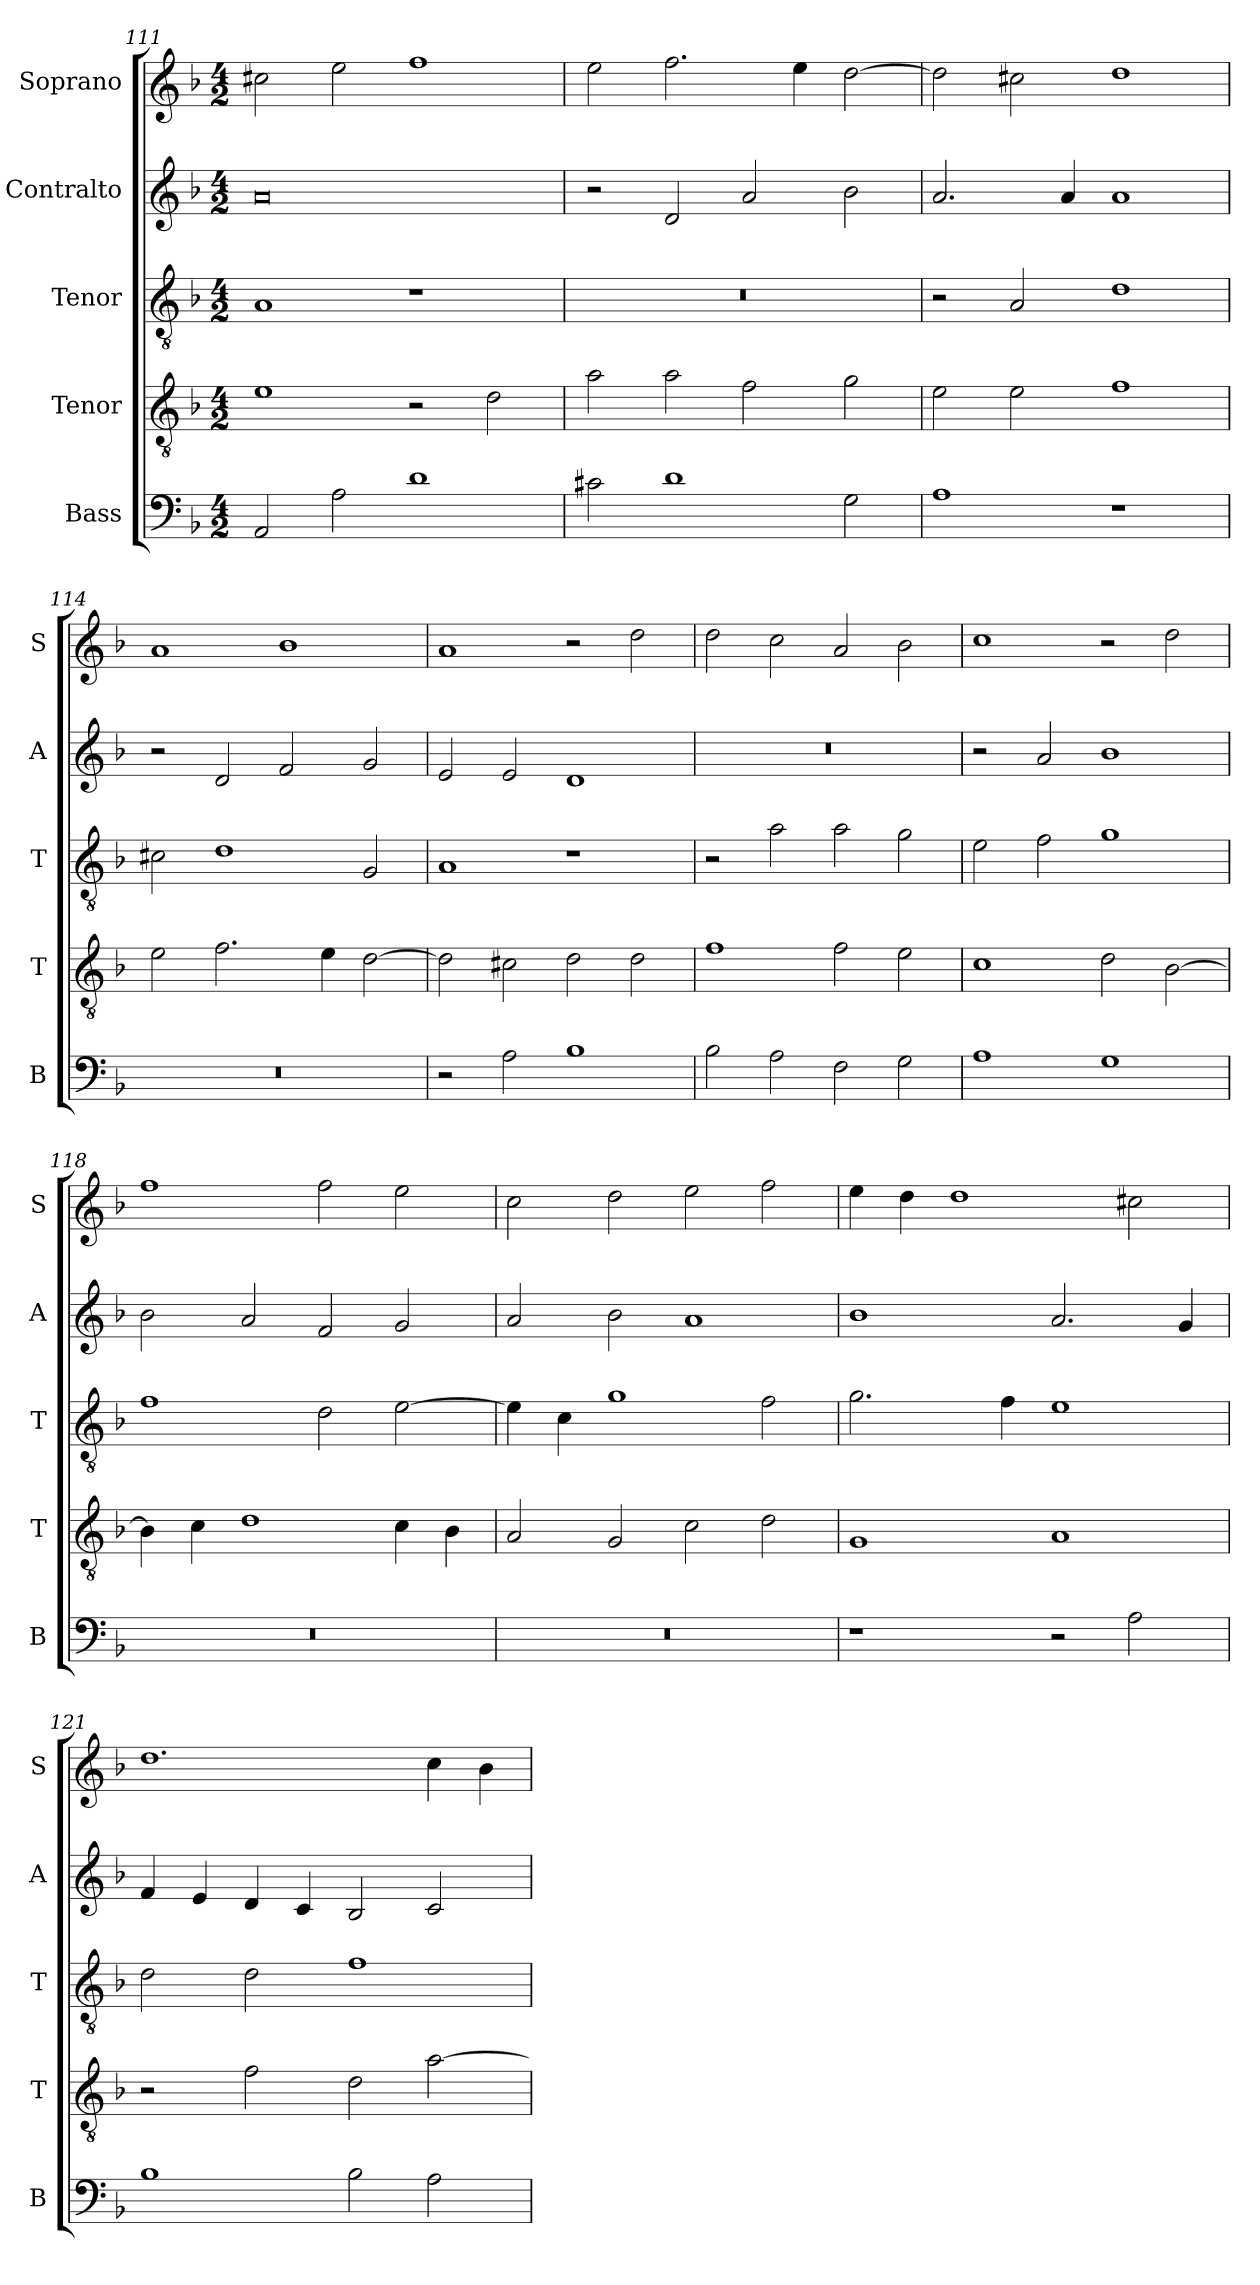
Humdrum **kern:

**kern	**kern	**kern	**kern	**kern
*part5	*part4	*part3	*part2	*part1
*staff5	*staff4	*staff3	*staff2	*staff1
*I"Bass	*I"Tenor	*I"Tenor	*I"Contralto	*I"Soprano
*I'B	*I'T	*I'T	*I'A	*I'S
*clefF4	*clefGv2	*clefGv2	*clefG2	*clefG2
*k[b-]	*k[b-]	*k[b-]	*k[b-]	*k[b-]
*G:dor	*G:dor	*G:dor	*G:dor	*G:dor
*M4/2	*M4/2	*M4/2	*M4/2	*M4/2
=111	=111	=111	=111	=111
2AA	1e	1A	0a	2cc#X
2A	.	.	.	2ee
1d	2r	1r	.	1ff
.	2d	.	.	.
=112	=112	=112	=112	=112
2c#X	2a	0r	2r	2ee
1d	2a	.	2d	2.ff
.	2f	.	2a	.
.	.	.	.	4ee
2G	2g	.	2b-	[2dd
=113	=113	=113	=113	=113
1A	2e	2r	2.a	2dd]
.	2e	2A	.	2cc#X
.	.	.	4a	.
1r	1f	1d	1a	1dd
=114	=114	=114	=114	=114
0r	2e	2c#X	2r	1a
.	2.f	1d	2d	.
.	.	.	2f	1b-
.	4e	.	.	.
.	[2d	2G	2g	.
=115	=115	=115	=115	=115
2r	2d]	1A	2e	1a
2A	2c#X	.	2e	.
1B-	2d	1r	1d	2r
.	2d	.	.	2dd
=116	=116	=116	=116	=116
2B-	1f	2r	0r	2dd
2A	.	2a	.	2cc
2F	2f	2a	.	2a
2G	2e	2g	.	2b-
=117	=117	=117	=117	=117
1A	1c	2e	2r	1cc
.	.	2f	2a	.
1G	2d	1g	1b-	2r
.	[2B-	.	.	2dd
=118	=118	=118	=118	=118
0r	4B-]	1f	2b-	1ff
.	4c	.	.	.
.	1d	.	2a	.
.	.	2d	2f	2ff
.	4c	[2e	2g	2ee
.	4B-	.	.	.
=119	=119	=119	=119	=119
0r	2A	4e]	2a	2cc
.	.	4c	.	.
.	2G	1g	2b-	2dd
.	2c	.	1a	2ee
.	2d	2f	.	2ff
=120	=120	=120	=120	=120
1r	1G	2.g	1b-	4ee
.	.	.	.	4dd
.	.	.	.	1dd
.	.	4f	.	.
2r	1A	1e	2.a	.
2A	.	.	.	2cc#X
.	.	.	4g	.
=121	=121	=121	=121	=121
1B-	2r	2d	4f	1.dd
.	.	.	4e	.
.	2f	2d	4d	.
.	.	.	4c	.
2B-	2d	1f	2B-	.
2A	[2a	.	2c	4cc
.	.	.	.	4b-
=	=	=	=	=
*-	*-	*-	*-	*-
